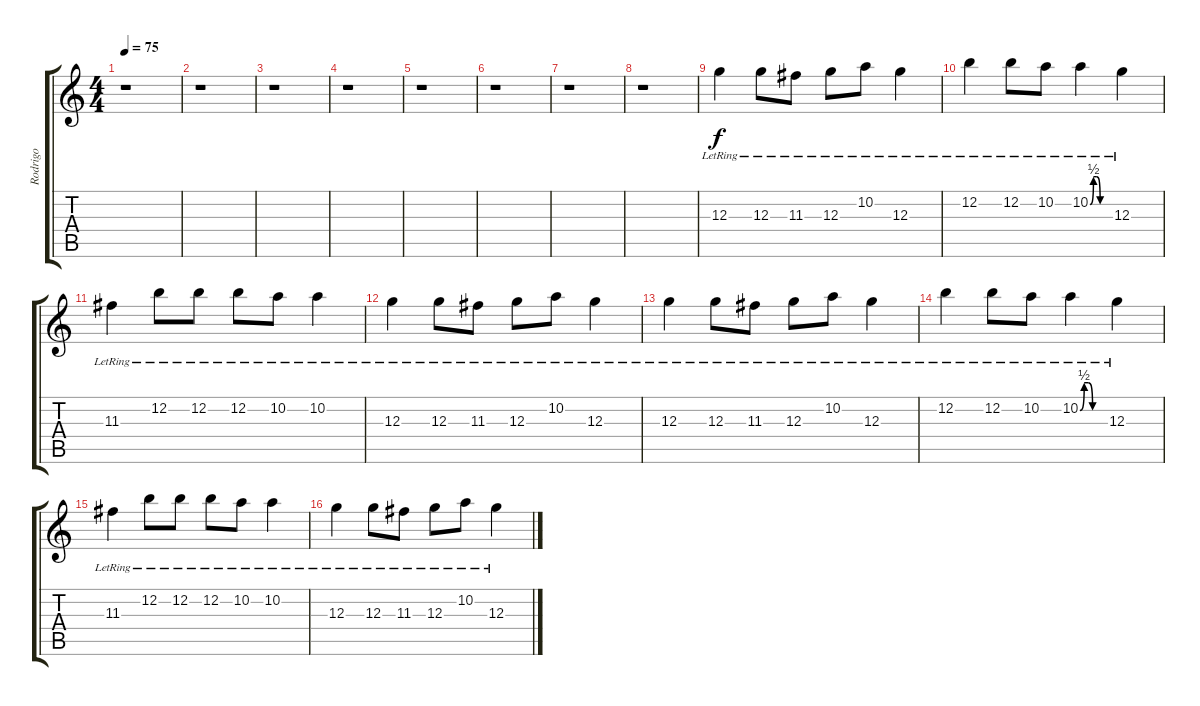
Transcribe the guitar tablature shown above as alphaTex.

\track ("Rodrigo" "Rodrigo") {instrument acousticguitarnylon}
\staff {score tabs}
\tuning (E4 B3 G3 D3 A2 E2) {hide}
\ts (4 4)
\tempo 75
\clef g2
\ks c
r.1{dy f} |
r.1 |
r.1 |
r.1 |
r.1 |
r.1 |
r.1 |
r.1 |
12.3{lr}.4 12.3{lr}.8 11.3{lr}.8 12.3{lr}.8 10.2{lr}.8 12.3{lr}.4 |
12.2{lr}.4 12.2{lr}.8 10.2{lr}.8 10.2{be (custom 0 0 10 2 20 2 30 0 60 0) lr}.4 12.3{lr}.4 |
11.3{lr}.4 12.2{lr}.8 12.2{lr}.8 12.2{lr}.8 10.2{lr}.8 10.2{lr}.4 |
12.3{lr}.4 12.3{lr}.8 11.3{lr}.8 12.3{lr}.8 10.2{lr}.8 12.3{lr}.4 |
12.3{lr}.4 12.3{lr}.8 11.3{lr}.8 12.3{lr}.8 10.2{lr}.8 12.3{lr}.4 |
12.2{lr}.4{volume 3} 12.2{lr}.8 10.2{lr}.8 10.2{be (custom 0 0 10 2 20 2 30 0 60 0) lr}.4 12.3{lr}.4 |
11.3{lr}.4 12.2{lr}.8 12.2{lr}.8 12.2{lr}.8 10.2{lr}.8 10.2{lr}.4 |
12.3{lr}.4 12.3{lr}.8 11.3{lr}.8 12.3{lr}.8 10.2{lr}.8 12.3{lr}.4
